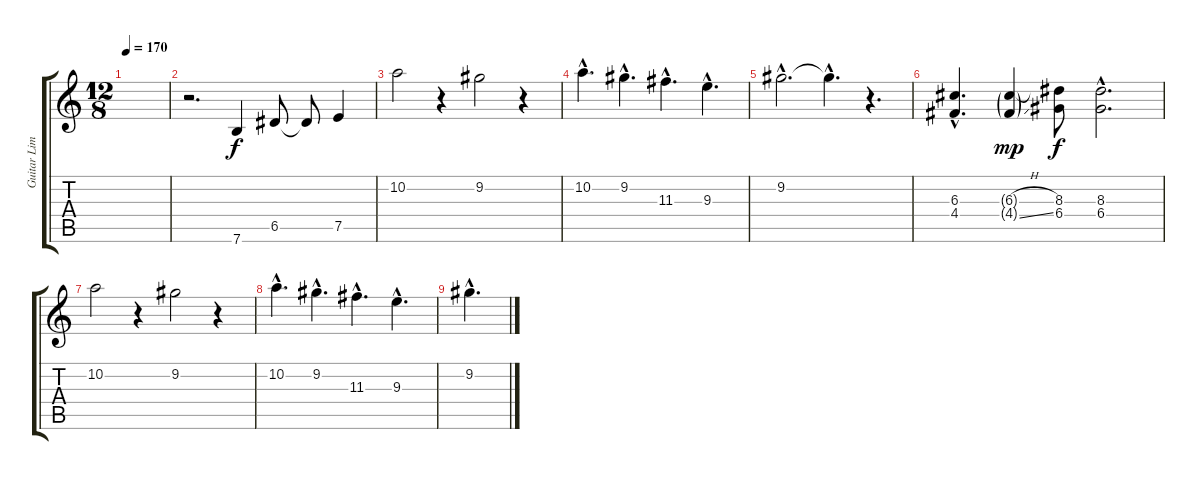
\track ("Guitar Limpa Overdrive" "Guitar Lim") {instrument overdrivenguitar}
\staff {score tabs}
\tuning (E4 B3 G3 D3 A2 E2) {hide}
\ts (12 8)
\tempo 170
\clef g2
\ks c
|
r.2{d} 7.6.4 6.5.8 6.5{t}.8 7.5.4 |
10.2.2 r.4 9.2.2 r.4 |
10.2{hac}.4{d} 9.2{hac}.4{d} 11.3{hac}.4{d} 9.3{hac}.4{d} |
9.2{hac}.2{d} 9.2{hac t}.4{d} r.4{d} |
(6.3{hac} 4.4{hac}).4{d} (6.3{h g} 4.4{ss g}).4{dy mp} (8.3 6.4).8{dy f} (8.3{hac} 6.4{hac}).2{d} |
10.2.2 r.4 9.2.2 r.4 |
10.2{hac}.4{d} 9.2{hac}.4{d} 11.3{hac}.4{d} 9.3{hac}.4{d} |
9.2{hac}.4{d}
